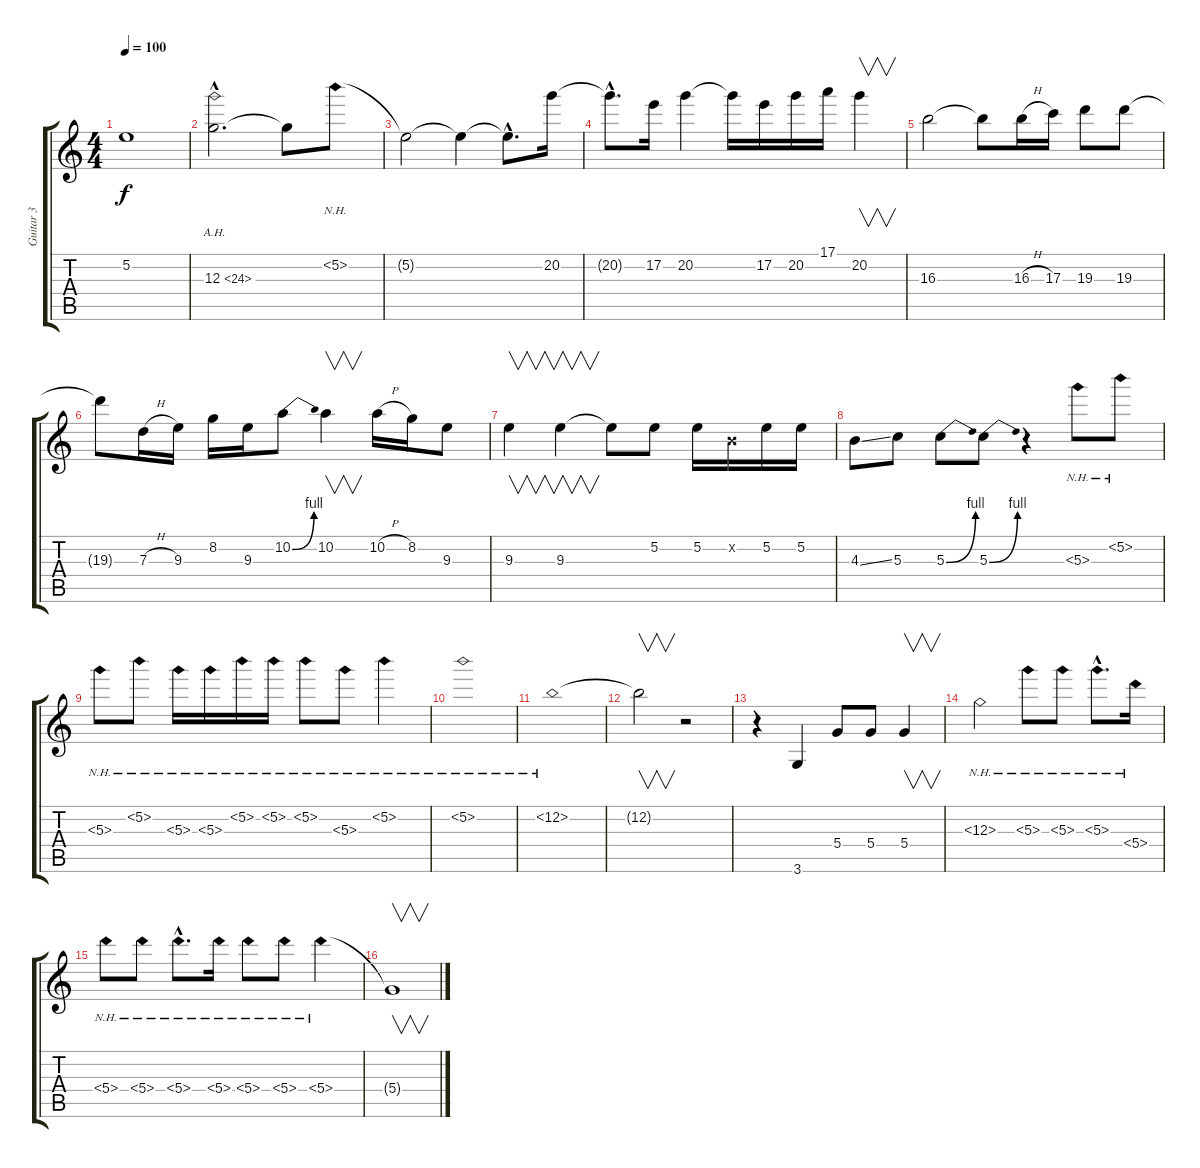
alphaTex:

\track ("Guitar 3" "Guitar 3") {instrument overdrivenguitar}
\staff {score tabs}
\tuning (E4 B3 G3 D3 A2 E2) {hide}
\ts (4 4)
\tempo 100
\clef g2
\ks c
5.2{t}.1{dy f} |
12.3{ah 12 hac}.2{d} 12.3{t}.8 5.2{nh}.8 |
5.2{t}.2 5.2{t}.4 5.2{hac t}.8{d} 20.2.16 |
20.2{hac t}.8{d} 17.2.16 20.2.4 20.2{t}.16 17.2.16 20.2.16 17.1.16 20.2.4{v} |
16.3.2 16.3{t}.8 16.3{h}.16 17.3.16 19.3.8 19.3.8 |
19.3{t}.8 7.3{h}.16 9.3.16 8.2.16 9.3.16 10.2{be (bend 0 0 60 4)}.8 10.2.4{v} 10.2{h}.16 8.2.16 9.3.8 |
9.3.4{v} 9.3.4{v} 9.3{t}.8 5.2.8 5.2.16 0.2{x}.16 5.2.16 5.2.16 |
4.3{ss}.8 5.3.8 5.3{be (bend 0 0 60 4)}.8 5.3{be (bend 0 0 60 4)}.8 r.4 5.3{nh}.8 5.2{nh}.8 |
5.3{nh}.8 5.2{nh}.8 5.3{nh}.16 5.3{nh}.16 5.2{nh}.16 5.2{nh}.16 5.2{nh}.8 5.3{nh}.8 5.2{nh}.4 |
5.2{nh}.1 |
12.2{nh}.1 |
12.2{t}.2{v} r.2 |
r.4 3.6.4 5.4.8 5.4.8 5.4.4{v} |
12.3{nh}.2 5.3{nh}.8 5.3{nh}.8 5.3{nh hac}.8{d} 5.4{nh}.16 |
5.4{nh}.8 5.4{nh}.8 5.4{nh hac}.8{d} 5.4{nh}.16 5.4{nh}.8 5.4{nh}.8 5.4{nh}.4 |
5.4{t}.1{v}
